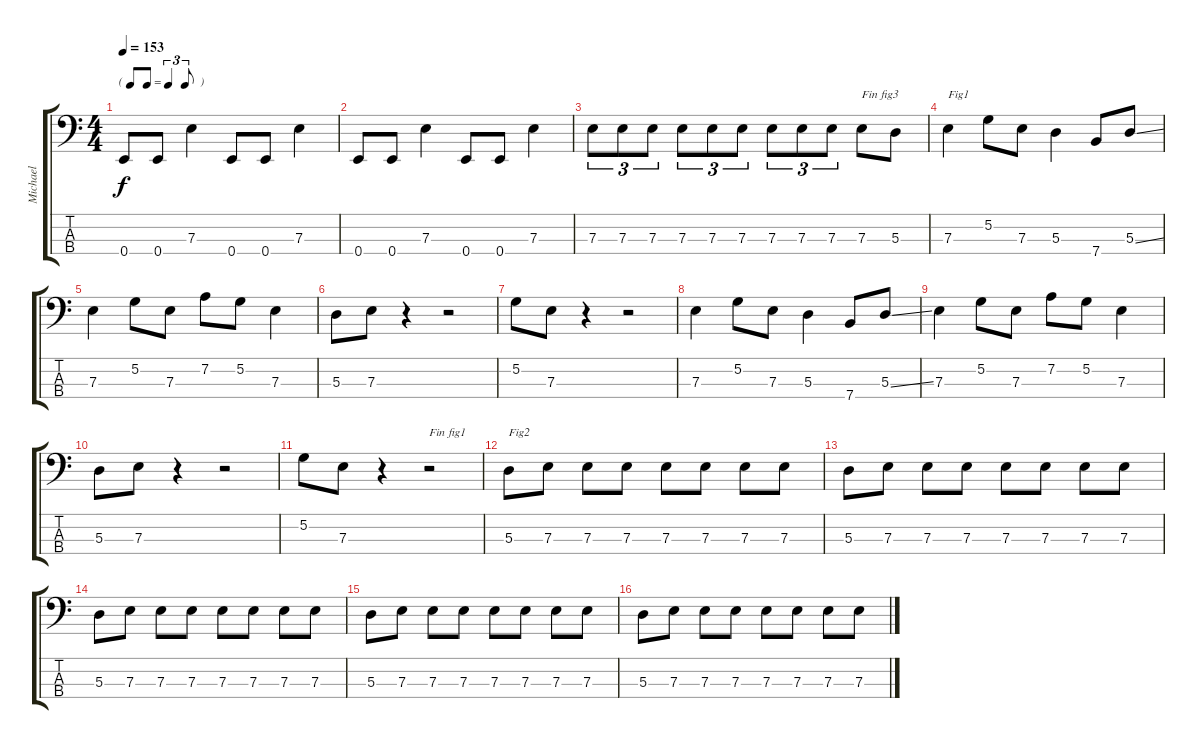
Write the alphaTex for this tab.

\track ("Michael" "Michael") {instrument electricbasspick}
\staff {score tabs}
\tuning (G2 D2 A1 E1) {hide}
\ts (4 4)
\tf triplet8th
\tempo 153
\clef f4
\ks c
0.4.8{dy f} 0.4.8 7.3.4 0.4.8 0.4.8 7.3.4 |
0.4.8 0.4.8 7.3.4 0.4.8 0.4.8 7.3.4 |
7.3.8{tu (3 2)} 7.3.8{tu (3 2)} 7.3.8{tu (3 2)} 7.3.8{tu (3 2)} 7.3.8{tu (3 2)} 7.3.8{tu (3 2)} 7.3.8{tu (3 2)} 7.3.8{tu (3 2)} 7.3.8{tu (3 2)} 7.3.8{txt "Fin fig3"} 5.3.8 |
7.3.4{txt "Fig1"} 5.2.8 7.3.8 5.3.4 7.4.8 5.3{ss}.8 |
7.3.4 5.2.8 7.3.8 7.2.8 5.2.8 7.3.4 |
5.3.8 7.3.8 r.4 r.2 |
5.2.8 7.3.8 r.4 r.2 |
7.3.4 5.2.8 7.3.8 5.3.4 7.4.8 5.3{ss}.8 |
7.3.4 5.2.8 7.3.8 7.2.8 5.2.8 7.3.4 |
5.3.8 7.3.8 r.4 r.2 |
5.2.8 7.3.8 r.4 r.2{txt "Fin fig1"} |
5.3.8{txt "Fig2"} 7.3.8 7.3.8 7.3.8 7.3.8 7.3.8 7.3.8 7.3.8 |
5.3.8 7.3.8 7.3.8 7.3.8 7.3.8 7.3.8 7.3.8 7.3.8 |
5.3.8 7.3.8 7.3.8 7.3.8 7.3.8 7.3.8 7.3.8 7.3.8 |
5.3.8 7.3.8 7.3.8 7.3.8 7.3.8 7.3.8 7.3.8 7.3.8 |
5.3.8 7.3.8 7.3.8 7.3.8 7.3.8 7.3.8 7.3.8 7.3.8
